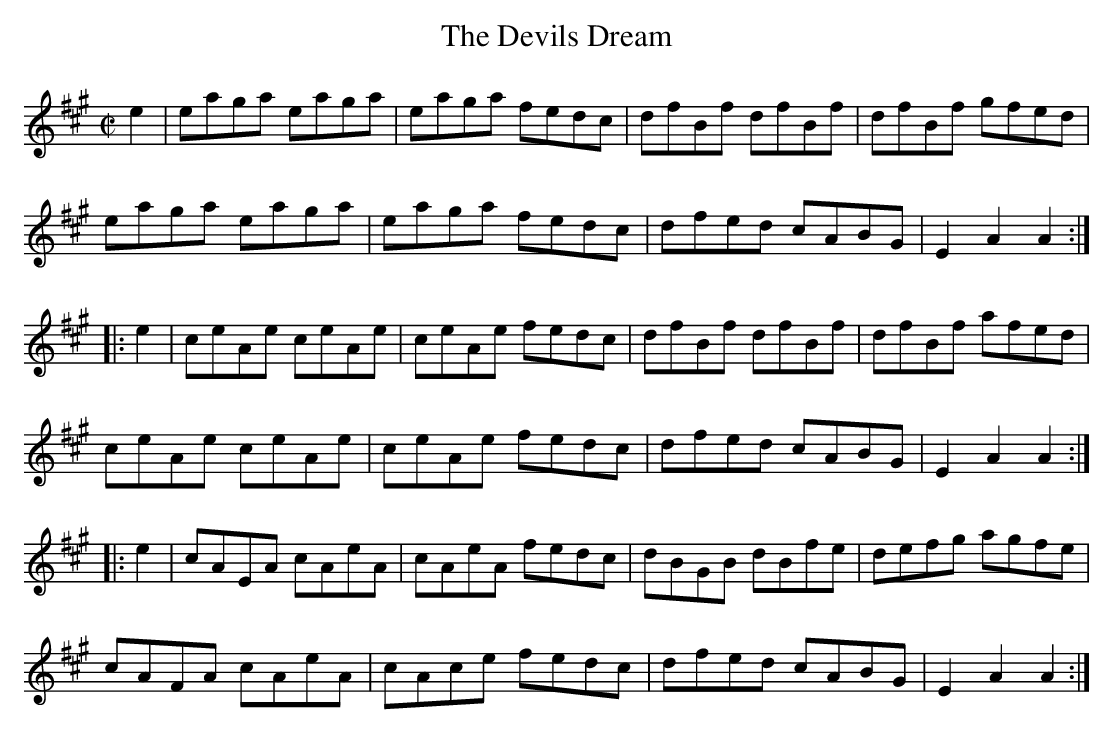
X:1
T:Devils Dream, The
M:C|
L:1/8
K:A
e2 | eaga eaga | eaga fedc | dfBf dfBf | dfBf gfed |
eaga eaga | eaga fedc | dfed cABG | E2 A2 A2 :|
|: e2 | ceAe ceAe | ceAe fedc | dfBf dfBf | dfBf afed |
ceAe ceAe | ceAe fedc | dfed cABG | E2 A2 A2 :|
|: e2 | cAEA cAeA | cAeA fedc | dBGB dBfe | defg agfe |
cAFA cAeA | cAce fedc | dfed cABG | E2 A2 A2 :|
